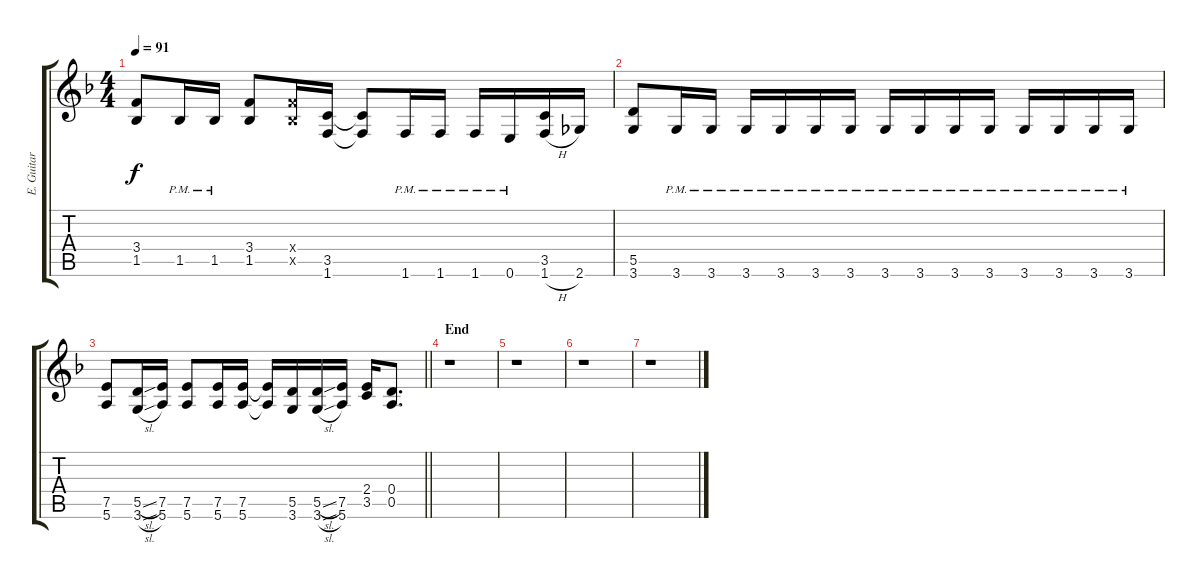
\track ("E. Guitar II" "E. Guitar ") {instrument overdrivenguitar}
\staff {score tabs}
\tuning (E4 B3 G3 D3 A2 E2) {hide}
\ts (4 4)
\tempo 91
\clef g2
\ks f
(3.4 1.5).8{dy f} 1.5{pm}.16 1.5{pm}.16 (3.4 1.5).8 (3.4{x} 1.5{x}).16 (3.5 1.6).16 (3.5{t} 1.6{t}).8 1.6{pm}.16 1.6{pm}.16 1.6{pm}.16 0.6{pm}.16 (3.5 1.6{h}).16 2.6.16 |
(5.5 3.6).8 3.6{pm}.16 3.6{pm}.16 3.6{pm}.16 3.6{pm}.16 3.6{pm}.16 3.6{pm}.16 3.6{pm}.16 3.6{pm}.16 3.6{pm}.16 3.6{pm}.16 3.6{pm}.16 3.6{pm}.16 3.6{pm}.16 3.6{pm}.16 |
\barLineRight lightlight
(7.5 5.6).8 (5.5{sl} 3.6{sl}).16 (7.5 5.6).16 (7.5 5.6).8 (7.5 5.6).16 (7.5 5.6).16 (7.5{t} 5.6{t}).16 (5.5 3.6).16 (5.5{sl} 3.6{sl}).16 (7.5 5.6).16 (2.4 3.5).16 (0.4 0.5).8{d} |
\section ("" "End")
r.1 |
r.1 |
r.1 |
r.1
